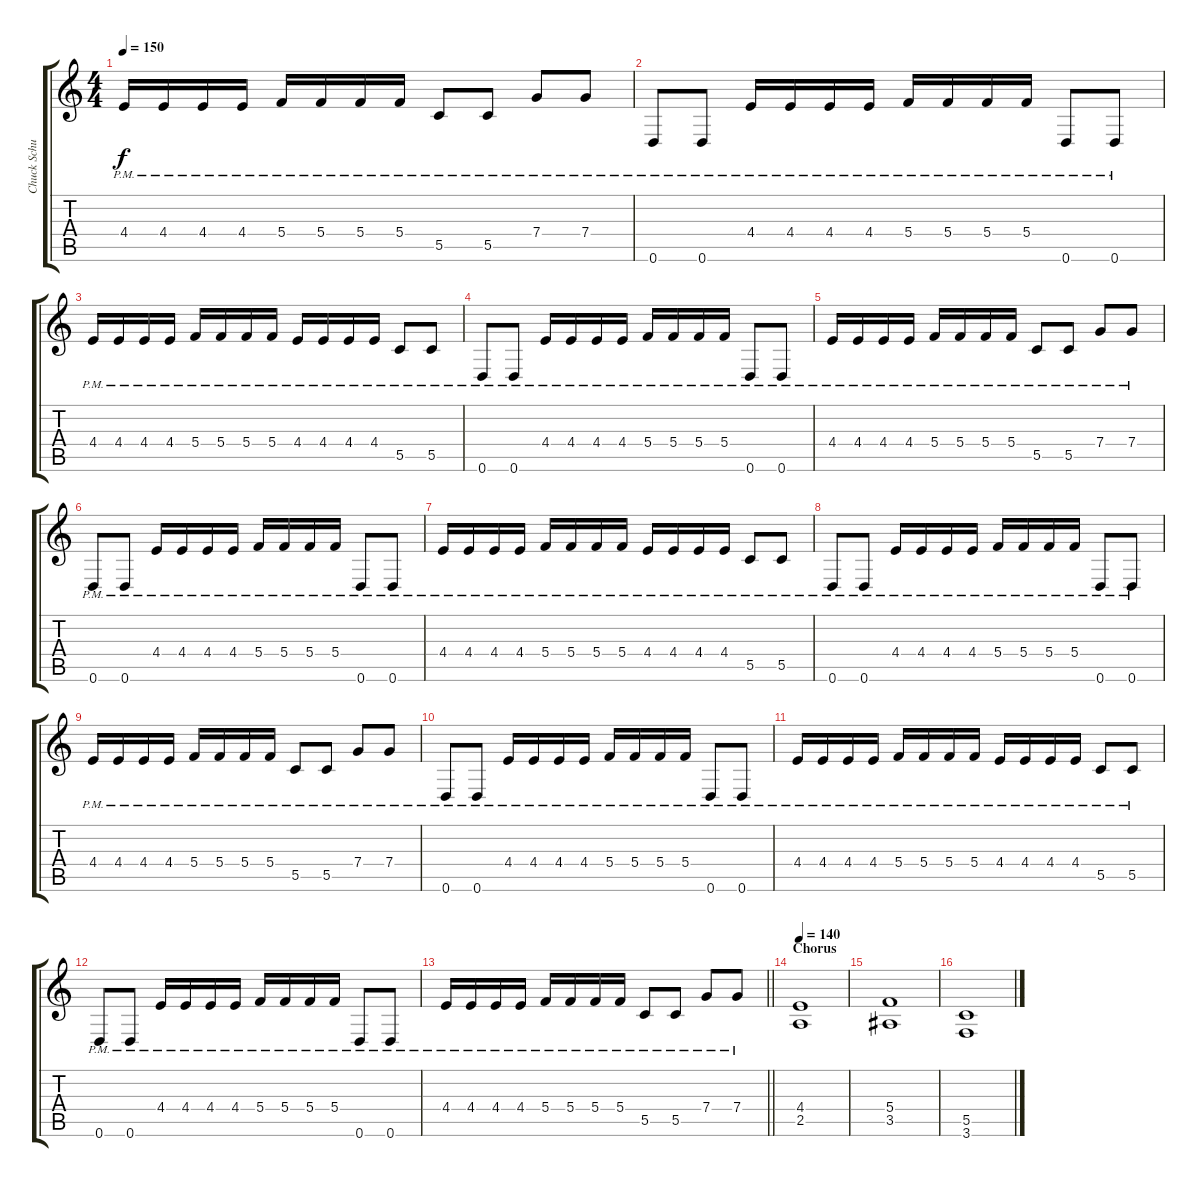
\track ("Chuck Schuldiner Lead" "Chuck Schu") {instrument distortionguitar}
\staff {score tabs}
\tuning (D4 A3 F3 C3 G2 D2) {hide}
\ts (4 4)
\tempo 150
\clef g2
\ks c
4.4{pm}.16{dy f} 4.4{pm}.16 4.4{pm}.16 4.4{pm}.16 5.4{pm}.16 5.4{pm}.16 5.4{pm}.16 5.4{pm}.16 5.5{pm}.8 5.5{pm}.8 7.4{pm}.8 7.4{pm}.8 |
0.6{pm}.8 0.6{pm}.8 4.4{pm}.16 4.4{pm}.16 4.4{pm}.16 4.4{pm}.16 5.4{pm}.16 5.4{pm}.16 5.4{pm}.16 5.4{pm}.16 0.6{pm}.8 0.6{pm}.8 |
4.4{pm}.16 4.4{pm}.16 4.4{pm}.16 4.4{pm}.16 5.4{pm}.16 5.4{pm}.16 5.4{pm}.16 5.4{pm}.16 4.4{pm}.16 4.4{pm}.16 4.4{pm}.16 4.4{pm}.16 5.5{pm}.8 5.5{pm}.8 |
0.6{pm}.8 0.6{pm}.8 4.4{pm}.16 4.4{pm}.16 4.4{pm}.16 4.4{pm}.16 5.4{pm}.16 5.4{pm}.16 5.4{pm}.16 5.4{pm}.16 0.6{pm}.8 0.6{pm}.8 |
4.4{pm}.16 4.4{pm}.16 4.4{pm}.16 4.4{pm}.16 5.4{pm}.16 5.4{pm}.16 5.4{pm}.16 5.4{pm}.16 5.5{pm}.8 5.5{pm}.8 7.4{pm}.8 7.4{pm}.8 |
0.6{pm}.8 0.6{pm}.8 4.4{pm}.16 4.4{pm}.16 4.4{pm}.16 4.4{pm}.16 5.4{pm}.16 5.4{pm}.16 5.4{pm}.16 5.4{pm}.16 0.6{pm}.8 0.6{pm}.8 |
4.4{pm}.16 4.4{pm}.16 4.4{pm}.16 4.4{pm}.16 5.4{pm}.16 5.4{pm}.16 5.4{pm}.16 5.4{pm}.16 4.4{pm}.16 4.4{pm}.16 4.4{pm}.16 4.4{pm}.16 5.5{pm}.8 5.5{pm}.8 |
0.6{pm}.8 0.6{pm}.8 4.4{pm}.16 4.4{pm}.16 4.4{pm}.16 4.4{pm}.16 5.4{pm}.16 5.4{pm}.16 5.4{pm}.16 5.4{pm}.16 0.6{pm}.8 0.6{pm}.8 |
4.4{pm}.16 4.4{pm}.16 4.4{pm}.16 4.4{pm}.16 5.4{pm}.16 5.4{pm}.16 5.4{pm}.16 5.4{pm}.16 5.5{pm}.8 5.5{pm}.8 7.4{pm}.8 7.4{pm}.8 |
0.6{pm}.8 0.6{pm}.8 4.4{pm}.16 4.4{pm}.16 4.4{pm}.16 4.4{pm}.16 5.4{pm}.16 5.4{pm}.16 5.4{pm}.16 5.4{pm}.16 0.6{pm}.8 0.6{pm}.8 |
4.4{pm}.16 4.4{pm}.16 4.4{pm}.16 4.4{pm}.16 5.4{pm}.16 5.4{pm}.16 5.4{pm}.16 5.4{pm}.16 4.4{pm}.16 4.4{pm}.16 4.4{pm}.16 4.4{pm}.16 5.5{pm}.8 5.5{pm}.8 |
0.6{pm}.8 0.6{pm}.8 4.4{pm}.16 4.4{pm}.16 4.4{pm}.16 4.4{pm}.16 5.4{pm}.16 5.4{pm}.16 5.4{pm}.16 5.4{pm}.16 0.6{pm}.8 0.6{pm}.8 |
\barLineRight lightlight
4.4{pm}.16 4.4{pm}.16 4.4{pm}.16 4.4{pm}.16 5.4{pm}.16 5.4{pm}.16 5.4{pm}.16 5.4{pm}.16 5.5{pm}.8 5.5{pm}.8 7.4{pm}.8 7.4{pm}.8 |
\section ("" "Chorus")
\tempo 140
(4.4 2.5).1 |
(5.4 3.5).1 |
(5.5 3.6).1
